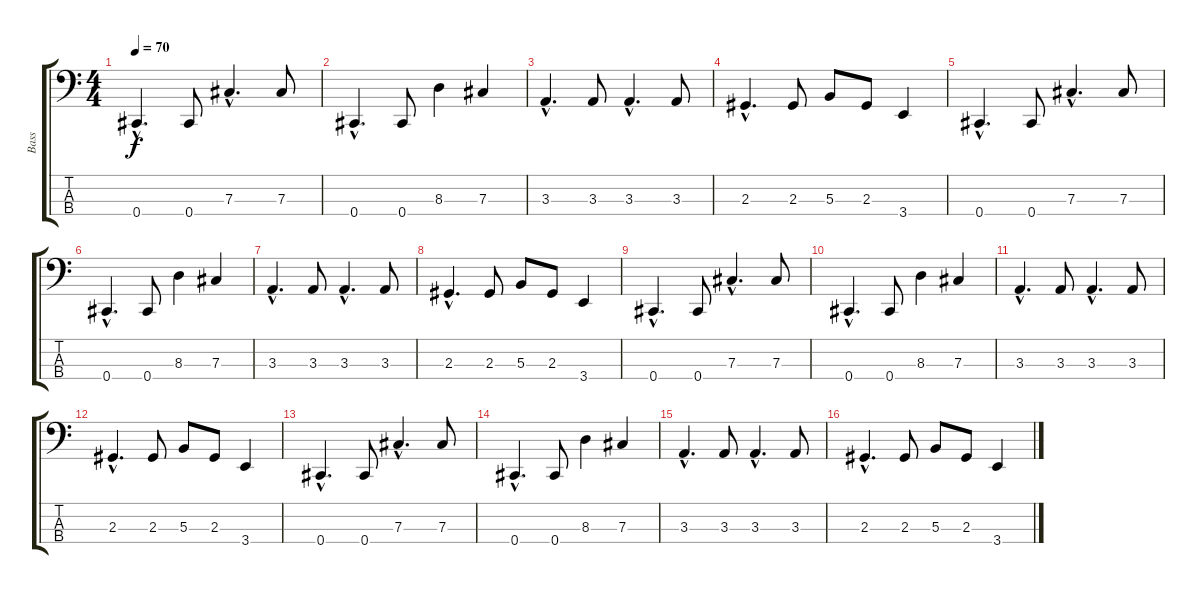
\track ("Bass" "Bass") {instrument electricbasspick}
\staff {score tabs}
\tuning (E2 B1 Gb1 Db1) {hide}
\ts (4 4)
\tempo 70
\clef f4
\ks c
0.4{hac}.4{d dy f} 0.4.8 7.3{hac}.4{d} 7.3.8 |
0.4{hac}.4{d} 0.4.8 8.3.4 7.3.4 |
3.3{hac}.4{d} 3.3.8 3.3{hac}.4{d} 3.3.8 |
2.3{hac}.4{d} 2.3.8 5.3.8 2.3.8 3.4.4 |
0.4{hac}.4{d} 0.4.8 7.3{hac}.4{d} 7.3.8 |
0.4{hac}.4{d} 0.4.8 8.3.4 7.3.4 |
3.3{hac}.4{d} 3.3.8 3.3{hac}.4{d} 3.3.8 |
2.3{hac}.4{d} 2.3.8 5.3.8 2.3.8 3.4.4 |
0.4{hac}.4{d} 0.4.8 7.3{hac}.4{d} 7.3.8 |
0.4{hac}.4{d} 0.4.8 8.3.4 7.3.4 |
3.3{hac}.4{d} 3.3.8 3.3{hac}.4{d} 3.3.8 |
2.3{hac}.4{d} 2.3.8 5.3.8 2.3.8 3.4.4 |
0.4{hac}.4{d} 0.4.8 7.3{hac}.4{d} 7.3.8 |
0.4{hac}.4{d} 0.4.8 8.3.4 7.3.4 |
3.3{hac}.4{d} 3.3.8 3.3{hac}.4{d} 3.3.8 |
2.3{hac}.4{d} 2.3.8 5.3.8 2.3.8 3.4.4
